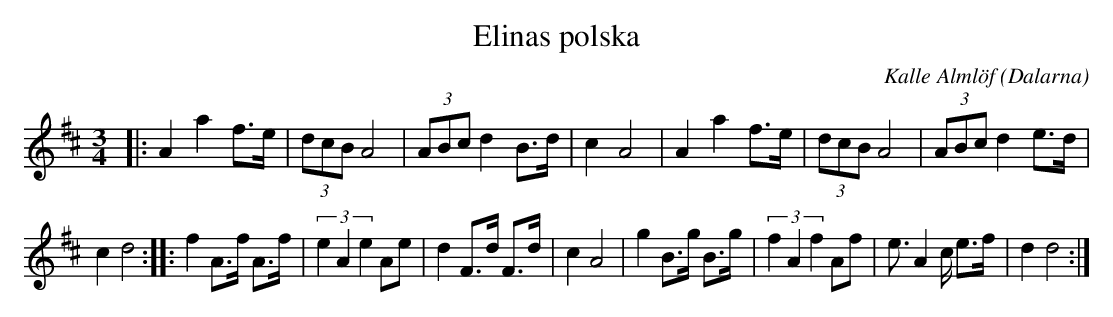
X:1
T:Elinas polska
C:Kalle Almlöf
O:Dalarna
M:3/4
L:1/8
K:D
|:A2 a2 f3/2e/ |(3dcB A4 |(3ABc d2 B3/2d/ |c2 A4 |A2 a2 f3/2e/ |(3dcB A4 |(3ABc d2 e3/2d/ |
c2 d4 ::f2 A3/2f/ A3/2f/ |(3e2A2e2 Ae |d2 F3/2d/ F3/2d/ |c2 A4 |g2 B3/2g/ B3/2g/ |(3f2A2f2 Af |e3/2 A2 c/ e3/2f/ |d2 d4 :|
